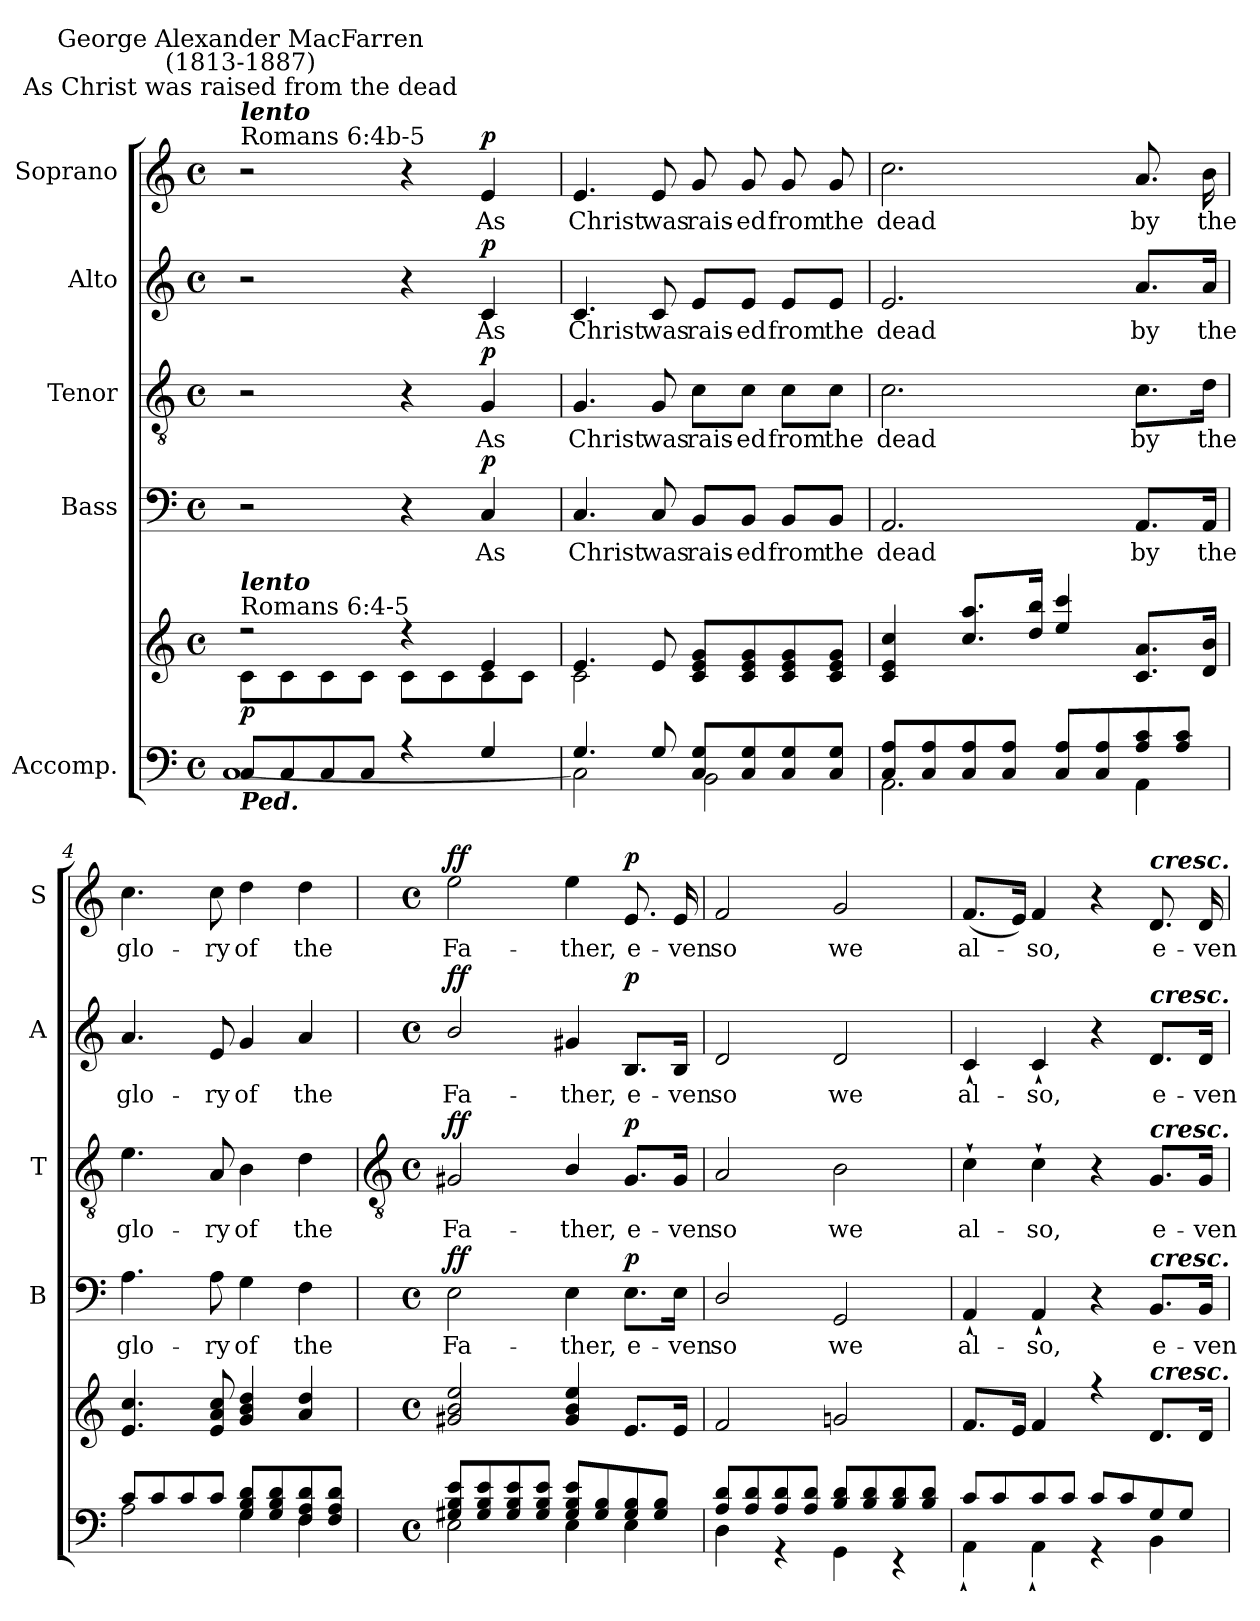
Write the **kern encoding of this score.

**kern	**kern	**dynam	**kern	**text	**dynam	**kern	**text	**dynam	**kern	**text	**dynam	**kern	**text	**dynam
*part5	*part5	*part5	*part4	*part4	*part4	*part3	*part3	*part3	*part2	*part2	*part2	*part1	*part1	*part1
*staff6	*staff5	*staff5/6	*staff4	*staff4	*staff4	*staff3	*staff3	*staff3	*staff2	*staff2	*staff2	*staff1	*staff1	*staff1
*I"Accomp.	*	*	*I"Bass	*	*	*I"Tenor	*	*	*I"Alto	*	*	*I"Soprano	*	*
*	*	*	*I'B	*	*	*I'T	*	*	*I'A	*	*	*I'S	*	*
*clefF4	*clefG2	*	*clefF4	*	*	*clefGv2	*	*	*clefG2	*	*	*clefG2	*	*
*k[]	*k[]	*	*k[]	*	*	*k[]	*	*	*k[]	*	*	*k[]	*	*
*C:	*C:	*	*C:	*	*	*C:	*	*	*C:	*	*	*C:	*	*
*M4/4	*M4/4	*	*M4/4	*	*	*M4/4	*	*	*M4/4	*	*	*M4/4	*	*
*met(c)	*met(c)	*	*met(c)	*	*	*met(c)	*	*	*met(c)	*	*	*met(c)	*	*
*MM66	*MM66	*	*MM66	*	*	*MM66	*	*	*MM66	*	*	*MM66	*	*
=1	=1	=1	=1	=1	=1	=1	=1	=1	=1	=1	=1	=1	=1	=1
*^	*^	*	*	*	*	*	*	*	*	*	*	*	*	*
!	!	!	!	!	!	!	!	!	!	!	!	!	!	!LO:TX:a:t=Romans 6&colon;4b-5	!	!
!	!	!	!	!	!	!	!	!	!	!	!	!	!	!LO:TX:a:Bi:t=lento	!	!
!	!	!	!	!	!	!	!	!	!	!	!	!	!	!LO:TX:a:cj:t=As Christ was raised from the dead	!	!
!	!	!	!	!	!	!	!	!	!	!	!	!	!	!LO:TX:a:cj:t=George Alexander MacFarren\n(1813-1887)	!	!
!	!	!LO:TX:a:t=Romans 6&colon;4-5	!	!	!	!	!	!	!	!	!	!	!	!	!	!
!	!	!LO:TX:a:Bi:t=lento	!	!	!	!	!	!	!	!	!	!	!	!	!	!
!LO:TX:b:Bi:t=Ped.	!	!	!	!	!	!	!	!	!	!	!	!	!	!	!	!
!	!	!	!	!LO:DY:b	!	!	!	!	!	!	!	!	!	!	!	!
8C/L	[1C\	2r	8c\L	p	2r	.	.	2r	.	.	2r	.	.	2r	.	.
8C/	.	.	8c\	.	.	.	.	.	.	.	.	.	.	.	.	.
8C/	.	.	8c\	.	.	.	.	.	.	.	.	.	.	.	.	.
8C/J	.	.	8c\J	.	.	.	.	.	.	.	.	.	.	.	.	.
4r	.	4r	8c\L	.	4r	.	.	4r	.	.	4r	.	.	4r	.	.
.	.	.	8c\	.	.	.	.	.	.	.	.	.	.	.	.	.
!	!	!	!	!	!	!LO:LY:b	!LO:DY:b	!	!LO:LY:b	!LO:DY:b	!	!LO:LY:b	!LO:DY:b	!	!LO:LY:b	!LO:DY:b
4G/	.	4e	8c\	.	4C	As	p	4G	As	p	4c	As	p	4e	As	p
.	.	.	8c\J	.	.	.	.	.	.	.	.	.	.	.	.	.
=2	=2	=2	=2	=2	=2	=2	=2	=2	=2	=2	=2	=2	=2	=2	=2	=2
!	!	!	!	!	!	!LO:LY:b	!	!	!LO:LY:b	!	!	!LO:LY:b	!	!	!LO:LY:b	!
4.G/	2C\]	4.e	2c\	.	4.C	Christ	.	4.G	Christ	.	4.c	Christ	.	4.e	Christ	.
!	!	!	!	!	!	!LO:LY:b	!	!	!LO:LY:b	!	!	!LO:LY:b	!	!	!LO:LY:b	!
8G/	.	8e	.	.	8C	was	.	8G	was	.	8c	was	.	8e	was	.
!	!	!	!	!	!	!LO:LY:b	!	!	!LO:LY:b	!	!	!LO:LY:b	!	!	!LO:LY:b	!
8C/ 8G/L	2BB\	8c 8e 8gL	2ryy	.	8BB/L	rais-	.	8c\L	rais-	.	8e/L	rais-	.	8g	rais-	.
!	!	!	!	!	!	!LO:LY:b	!	!	!LO:LY:b	!	!	!LO:LY:b	!	!	!LO:LY:b	!
8C/ 8G/	.	8c 8e 8g	.	.	8BB/J	-ed	.	8c\J	-ed	.	8e/J	-ed	.	8g	-ed	.
!	!	!	!	!	!	!LO:LY:b	!	!	!LO:LY:b	!	!	!LO:LY:b	!	!	!LO:LY:b	!
8C/ 8G/	.	8c 8e 8g	.	.	8BB/L	from	.	8c\L	from	.	8e/L	from	.	8g	from	.
!	!	!	!	!	!	!LO:LY:b	!	!	!LO:LY:b	!	!	!LO:LY:b	!	!	!LO:LY:b	!
8C/ 8G/J	.	8c 8e 8gJ	.	.	8BB/J	the	.	8c\J	the	.	8e/J	the	.	8g	the	.
=3	=3	=3	=3	=3	=3	=3	=3	=3	=3	=3	=3	=3	=3	=3	=3	=3
!	!	!	!	!	!	!LO:LY:b	!	!	!LO:LY:b	!	!	!LO:LY:b	!	!	!LO:LY:b	!
8C/ 8A/L	2.AA\	4c 4e 4cc	1ryy	.	2.AA	dead	.	2.c	dead	.	2.e	dead	.	2.cc	dead	.
8C/ 8A/	.	.	.	.	.	.	.	.	.	.	.	.	.	.	.	.
8C/ 8A/	.	8.cc 8.aaL	.	.	.	.	.	.	.	.	.	.	.	.	.	.
8C/ 8A/J	.	.	.	.	.	.	.	.	.	.	.	.	.	.	.	.
.	.	16dd 16bbJ	.	.	.	.	.	.	.	.	.	.	.	.	.	.
8C/ 8A/L	.	4ee 4ccc	.	.	.	.	.	.	.	.	.	.	.	.	.	.
8C/ 8A/	.	.	.	.	.	.	.	.	.	.	.	.	.	.	.	.
!	!	!	!	!	!	!LO:LY:b	!	!	!LO:LY:b	!	!	!LO:LY:b	!	!	!LO:LY:b	!
8A/ 8c/	4AA\	8.c 8.aL	.	.	8.AA/L	by	.	8.c\L	by	.	8.a/L	by	.	8.a	by	.
8A/ 8c/J	.	.	.	.	.	.	.	.	.	.	.	.	.	.	.	.
!	!	!	!	!	!	!LO:LY:b	!	!	!LO:LY:b	!	!	!LO:LY:b	!	!	!LO:LY:b	!
.	.	16d 16bJ	.	.	16AA/Jk	the	.	16d\Jk	the	.	16a/Jk	the	.	16b	the	.
=4	=4	=4	=4	=4	=4	=4	=4	=4	=4	=4	=4	=4	=4	=4	=4	=4
!	!	!	!	!	!	!LO:LY:b	!	!	!LO:LY:b	!	!	!LO:LY:b	!	!	!LO:LY:b	!
8c/L	2A\	4.e 4.cc	1ryy	.	4.A	glo-	.	4.e	glo-	.	4.a	glo-	.	4.cc	glo-	.
8c/	.	.	.	.	.	.	.	.	.	.	.	.	.	.	.	.
8c/	.	.	.	.	.	.	.	.	.	.	.	.	.	.	.	.
!	!	!	!	!	!	!LO:LY:b	!	!	!LO:LY:b	!	!	!LO:LY:b	!	!	!LO:LY:b	!
8c/J	.	8e 8a 8cc	.	.	8A	-ry	.	8A	-ry	.	8e	-ry	.	8cc	-ry	.
!	!	!	!	!	!	!LO:LY:b	!	!	!LO:LY:b	!	!	!LO:LY:b	!	!	!LO:LY:b	!
8G/ 8B/ 8d/L	4G\	4g 4b 4dd	.	.	4G	of	.	4B	of	.	4g	of	.	4dd	of	.
8G/ 8B/ 8d/	.	.	.	.	.	.	.	.	.	.	.	.	.	.	.	.
!	!	!	!	!	!	!LO:LY:b	!	!	!LO:LY:b	!	!	!LO:LY:b	!	!	!LO:LY:b	!
8F/ 8A/ 8d/	4F\	4a 4dd	.	.	4F	the	.	4d	the	.	4a	the	.	4dd	the	.
8F/ 8A/ 8d/J	.	.	.	.	.	.	.	.	.	.	.	.	.	.	.	.
!!LO:LB:g=z
=5	=5	=5	=5	=5	=5	=5	=5	=5	=5	=5	=5	=5	=5	=5	=5	=5
*	*	*	*	*	*	*	*	*clefGv2	*	*	*	*	*	*	*	*
*M4/4	*	*M4/4	*	*	*M4/4	*	*	*M4/4	*	*	*M4/4	*	*	*M4/4	*	*
*met(c)	*	*met(c)	*	*	*met(c)	*	*	*met(c)	*	*	*met(c)	*	*	*met(c)	*	*
!	!	!	!	!	!	!LO:LY:b	!LO:DY:b	!	!LO:LY:b	!LO:DY:b	!	!LO:LY:b	!LO:DY:b	!	!LO:LY:b	!LO:DY:b
8G#X/ 8B/ 8e/L	2E\	2g#X 2b 2ee	1ryy	.	2E	Fa-	ff	2G#X	Fa-	ff	2b/	Fa-	ff	2ee	Fa-	ff
8G#/ 8B/ 8e/	.	.	.	.	.	.	.	.	.	.	.	.	.	.	.	.
8G#/ 8B/ 8e/	.	.	.	.	.	.	.	.	.	.	.	.	.	.	.	.
8G#/ 8B/ 8e/J	.	.	.	.	.	.	.	.	.	.	.	.	.	.	.	.
!	!	!	!	!	!	!LO:LY:b	!	!	!LO:LY:b	!	!	!LO:LY:b	!	!	!LO:LY:b	!
8G#/ 8B/ 8e/L	4E\	4g# 4b 4ee	.	.	4E	-ther,	.	4B/	-ther,	.	4g#X	-ther,	.	4ee	-ther,	.
8G#/ 8B/	.	.	.	.	.	.	.	.	.	.	.	.	.	.	.	.
!	!	!	!	!	!	!LO:LY:b	!LO:DY:b	!	!LO:LY:b	!LO:DY:b	!	!LO:LY:b	!LO:DY:b	!	!LO:LY:b	!LO:DY:b
8G#/ 8B/	4E\	8.eL	.	.	8.E\L	e-	p	8.G#/L	e-	p	8.B/L	e-	p	8.e	e-	p
8G#/ 8B/J	.	.	.	.	.	.	.	.	.	.	.	.	.	.	.	.
!	!	!	!	!	!	!LO:LY:b	!	!	!LO:LY:b	!	!	!LO:LY:b	!	!	!LO:LY:b	!
.	.	16eJ	.	.	16E\Jk	-ven	.	16G#/Jk	-ven	.	16B/Jk	-ven	.	16e	-ven	.
=6	=6	=6	=6	=6	=6	=6	=6	=6	=6	=6	=6	=6	=6	=6	=6	=6
!	!	!	!	!	!	!LO:LY:b	!	!	!LO:LY:b	!	!	!LO:LY:b	!	!	!LO:LY:b	!
8A/ 8d/L	4D\	2f	1ryy	.	2D/	so	.	2A	so	.	2d	so	.	2f	so	.
8A/ 8d/	.	.	.	.	.	.	.	.	.	.	.	.	.	.	.	.
8A/ 8d/	4r	.	.	.	.	.	.	.	.	.	.	.	.	.	.	.
8A/ 8d/J	.	.	.	.	.	.	.	.	.	.	.	.	.	.	.	.
!	!	!	!	!	!	!LO:LY:b	!	!	!LO:LY:b	!	!	!LO:LY:b	!	!	!LO:LY:b	!
8B/ 8d/L	4GG\	2gn	.	.	2GG	we	.	2B	we	.	2d	we	.	2g	we	.
8B/ 8d/	.	.	.	.	.	.	.	.	.	.	.	.	.	.	.	.
8B/ 8d/	4r	.	.	.	.	.	.	.	.	.	.	.	.	.	.	.
8B/ 8d/J	.	.	.	.	.	.	.	.	.	.	.	.	.	.	.	.
=7	=7	=7	=7	=7	=7	=7	=7	=7	=7	=7	=7	=7	=7	=7	=7	=7
!	!	!	!	!	!	!LO:LY:b	!	!	!LO:LY:b	!	!	!LO:LY:b	!	!	!LO:LY:b	!
8c/L	4AA`\	8.fL	1ryy	.	4AA`	al-	.	4c`	al-	.	4c`	al-	.	(<8.fL	al-	.
8c/	.	.	.	.	.	.	.	.	.	.	.	.	.	.	.	.
.	.	16eJ	.	.	.	.	.	.	.	.	.	.	.	16eJ)	.	.
!	!	!	!	!	!	!LO:LY:b	!	!	!LO:LY:b	!	!	!LO:LY:b	!	!	!LO:LY:b	!
8c/	4AA`\	4f	.	.	4AA`	-so,	.	4c`	-so,	.	4c`	-so,	.	4f	so,	.
8c/J	.	.	.	.	.	.	.	.	.	.	.	.	.	.	.	.
8c/L	4r	4r	.	.	4r	.	.	4r	.	.	4r	.	.	4r	.	.
8c/	.	.	.	.	.	.	.	.	.	.	.	.	.	.	.	.
!	!	!	!	!	!	!	!	!	!	!	!	!	!	!LO:TX:a:Bi:t=cresc.	!	!
!	!	!	!	!	!	!	!	!	!	!	!LO:TX:a:Bi:t=cresc.	!	!	!	!	!
!	!	!	!	!	!	!	!	!LO:TX:a:Bi:t=cresc.	!	!	!	!	!	!	!	!
!	!	!	!	!	!LO:TX:a:Bi:t=cresc.	!	!	!	!	!	!	!	!	!	!	!
!	!	!LO:TX:a:Bi:t=cresc.	!	!	!	!	!	!	!	!	!	!	!	!	!	!
!	!	!	!	!	!	!LO:LY:b	!	!	!LO:LY:b	!	!	!LO:LY:b	!	!	!LO:LY:b	!
8G/	4BB\	8.dL	.	.	8.BB/L	e-	.	8.G/L	e-	.	8.d/L	e-	.	8.d	e-	.
8G/J	.	.	.	.	.	.	.	.	.	.	.	.	.	.	.	.
!	!	!	!	!	!	!LO:LY:b	!	!	!LO:LY:b	!	!	!LO:LY:b	!	!	!LO:LY:b	!
.	.	16dJ	.	.	16BB/Jk	-ven	.	16G/Jk	-ven	.	16d/Jk	-ven	.	16d	-ven	.
*v	*v	*	*	*	*	*	*	*	*	*	*	*	*	*	*	*
*	*v	*v	*	*	*	*	*	*	*	*	*	*	*	*	*
=	=	=	=	=	=	=	=	=	=	=	=	=	=	=
*-	*-	*-	*-	*-	*-	*-	*-	*-	*-	*-	*-	*-	*-	*-
